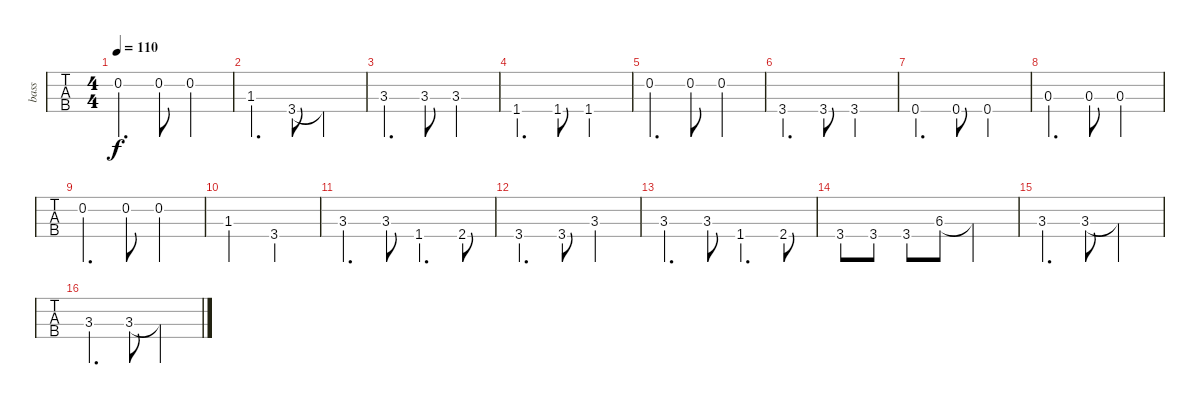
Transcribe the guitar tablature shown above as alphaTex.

\track ("bass" "bass") {instrument electricbassfinger}
\staff {tabs}
\tuning (G2 D2 A1 E1) {hide}
\ts (4 4)
\tempo 110
\clef f4
\ks c
0.2.4{d dy f} 0.2.8 0.2.2 |
1.3.4{d} 3.4.8 3.4{t}.2 |
3.3.4{d} 3.3.8 3.3.2 |
1.4.4{d} 1.4.8 1.4.2 |
0.2.4{d} 0.2.8 0.2.2 |
3.4.4{d} 3.4.8 3.4.2 |
0.4.4{d} 0.4.8 0.4.2 |
0.3.4{d} 0.3.8 0.3.2 |
0.2.4{d} 0.2.8 0.2.2 |
1.3.2 3.4.2 |
3.3.4{d} 3.3.8 1.4.4{d} 2.4.8 |
3.4.4{d} 3.4.8 3.3.2 |
3.3.4{d} 3.3.8 1.4.4{d} 2.4.8 |
3.4.8 3.4.8 3.4.8 6.3.8 6.3{t}.2 |
3.3.4{d} 3.3.8 3.3{t}.2 |
3.3.4{d} 3.3.8 3.3{t}.2
